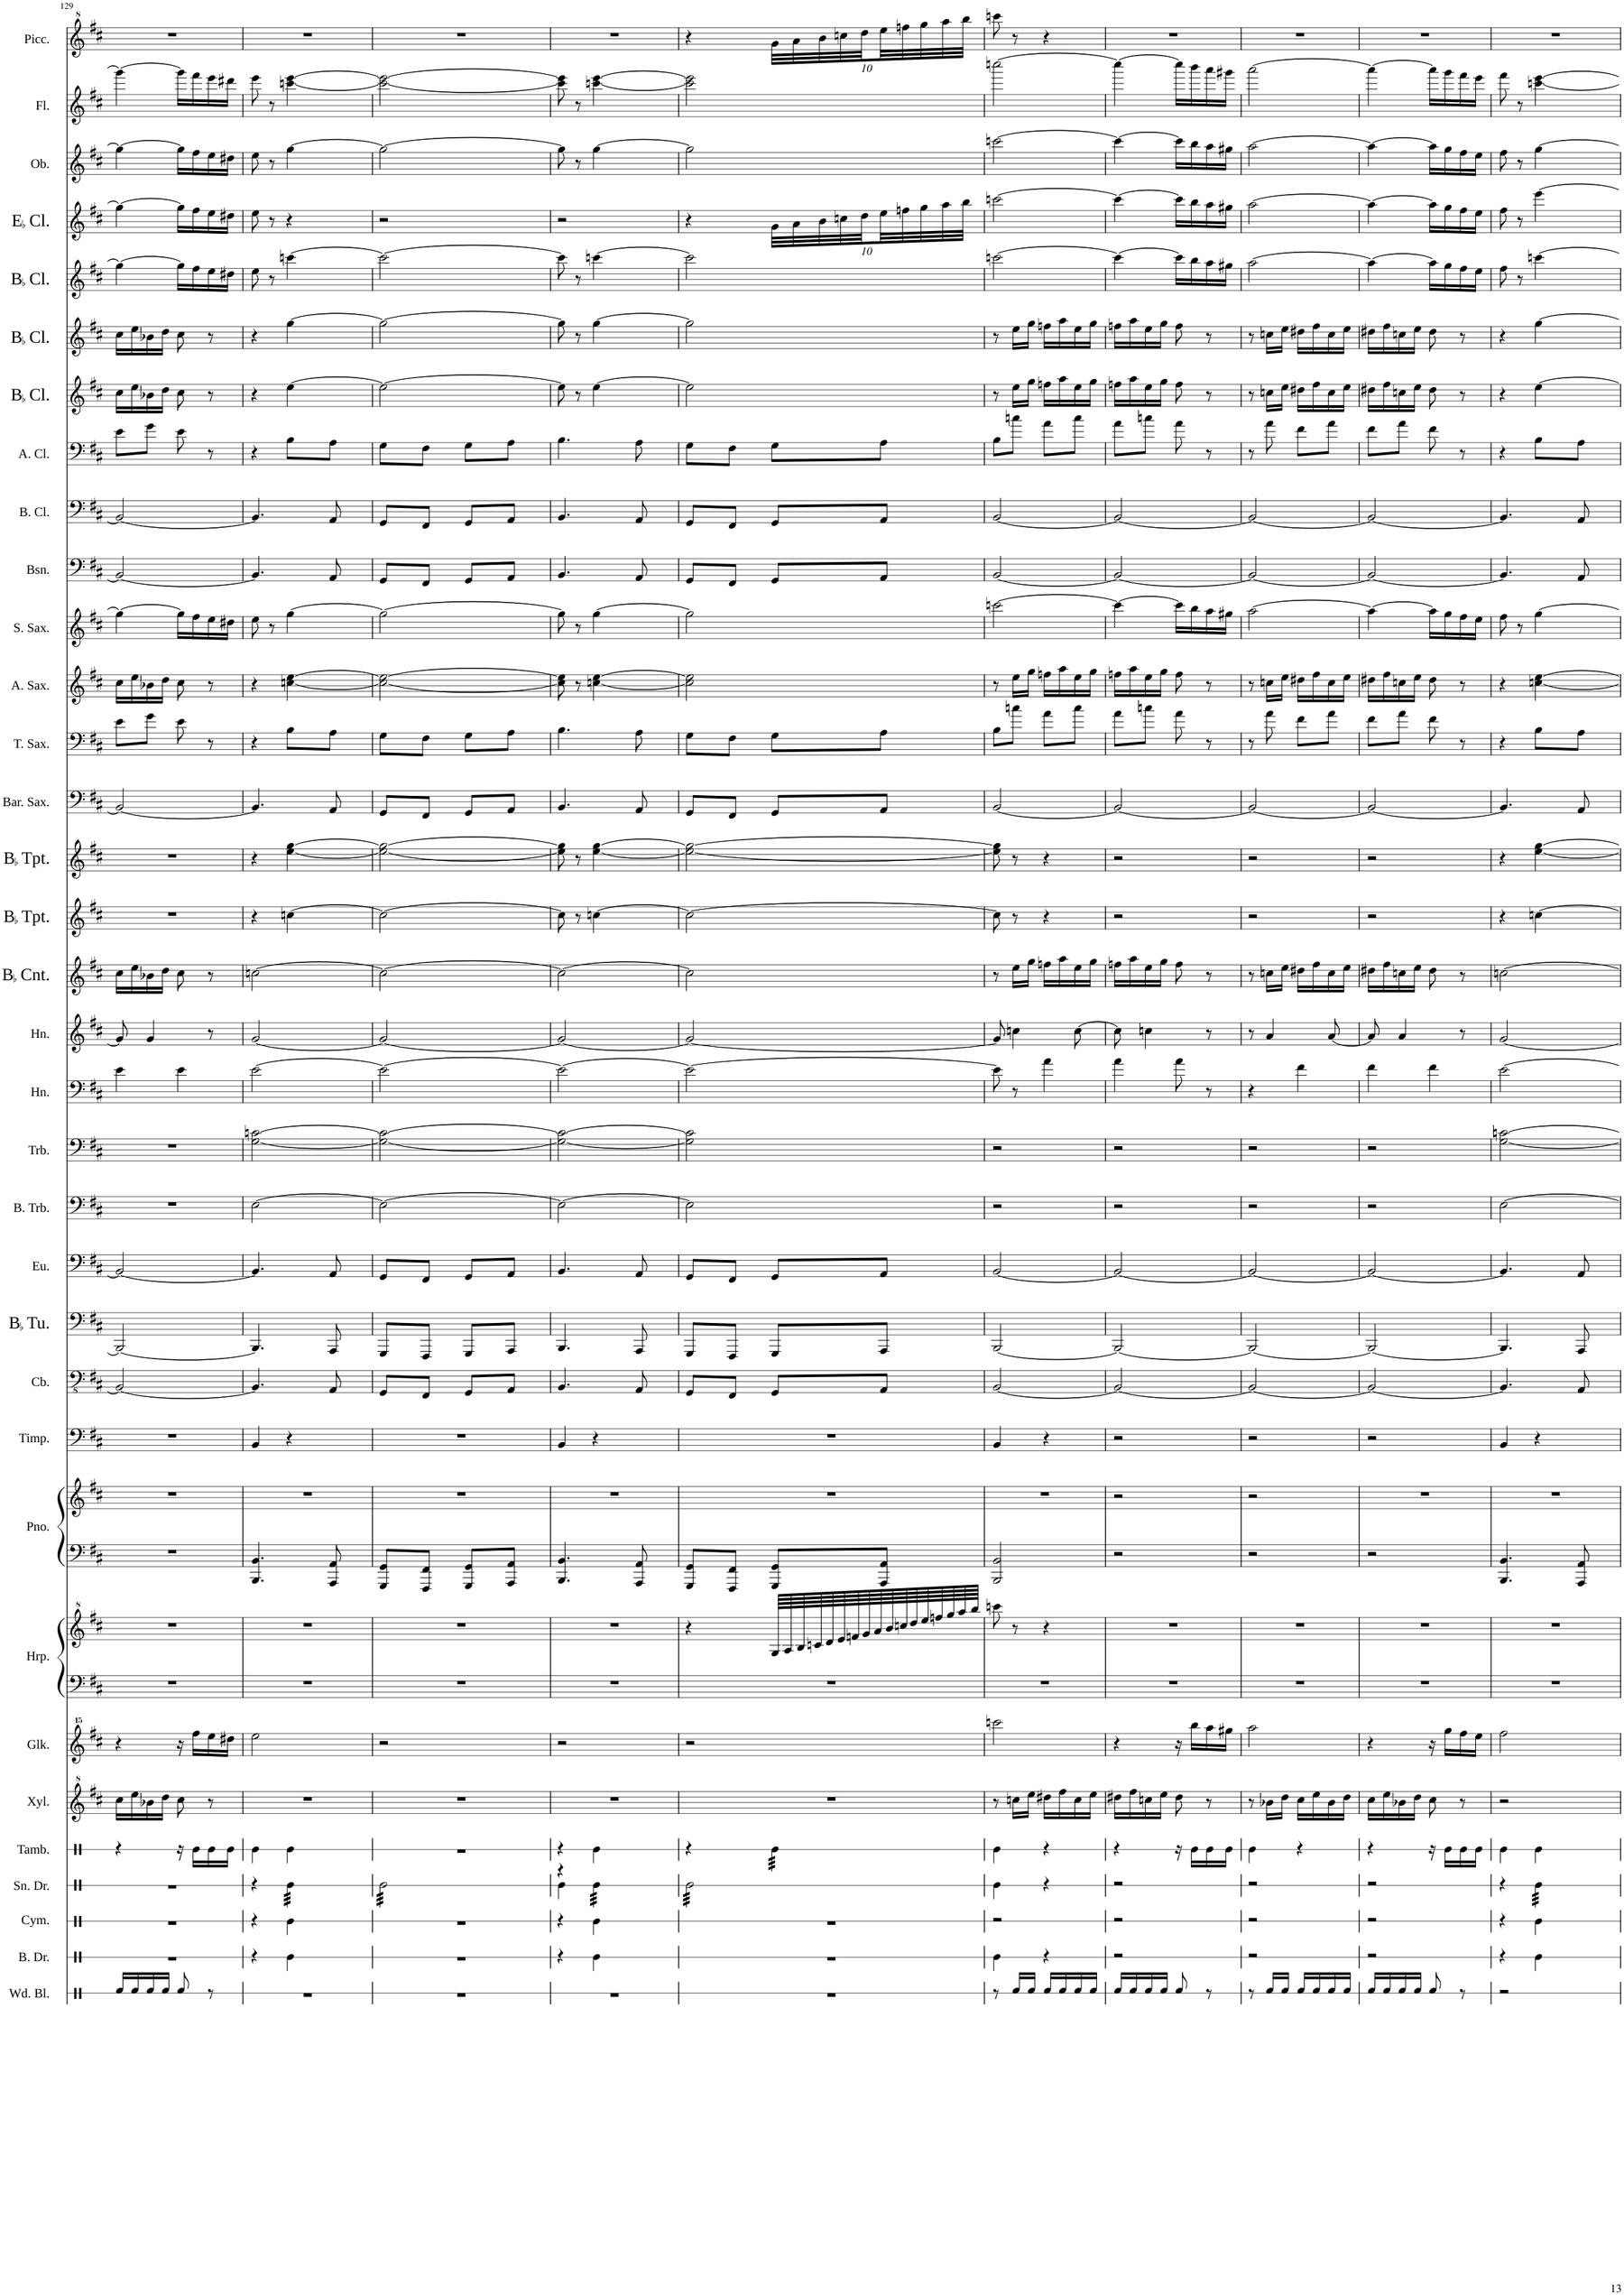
**kern	**kern	**kern	**kern	**kern	**kern	**kern	**kern	**kern	**kern	**kern	**kern	**kern	**kern	**kern	**kern	**kern	**kern	**kern	**kern	**kern	**kern	**kern	**kern	**kern	**kern	**kern	**kern	**kern	**kern	**kern	**kern	**kern	**kern	**kern	**kern
*part34	*part33	*part32	*part31	*part30	*part29	*part28	*part27	*part27	*part26	*part26	*part25	*part24	*part23	*part22	*part21	*part20	*part19	*part18	*part17	*part16	*part15	*part14	*part13	*part12	*part11	*part10	*part9	*part8	*part7	*part6	*part5	*part4	*part3	*part2	*part1
*staff36	*staff35	*staff34	*staff33	*staff32	*staff31	*staff30	*staff29	*staff28	*staff27	*staff26	*staff25	*staff24	*staff23	*staff22	*staff21	*staff20	*staff19	*staff18	*staff17	*staff16	*staff15	*staff14	*staff13	*staff12	*staff11	*staff10	*staff9	*staff8	*staff7	*staff6	*staff5	*staff4	*staff3	*staff2	*staff1
*I"Wood Blocks	*I"Bass Drum	*I"Cymbal	*I"Snare Drum	*I"Tambourine	*I"Xylophone	*I"Glockenspiel	*I"Harp	*	*I"Piano	*	*I"Timpani	*I"Double Bass	*I"BaccidentalFlat Tuba	*I"Euphonium	*I"Bass Trombone	*I"Trombone	*I"Horn	*I"Horn	*I"BaccidentalFlat Cornet	*I"BaccidentalFlat Trumpet	*I"BaccidentalFlat Trumpet	*I"Baritone Saxophone	*I"Tenor Saxophone	*I"Alto Saxophone	*I"Soprano Saxophone	*I"Bassoon	*I"Bass Clarinet	*I"Alto Clarinet	*I"BaccidentalFlat Clarinet	*I"BaccidentalFlat Clarinet	*I"BaccidentalFlat Clarinet	*I"EaccidentalFlat Clarinet	*I"Oboe	*I"Flute	*I"Piccolo
*I'Wd. Bl.	*I'B. Dr.	*I'Cym.	*I'Sn. Dr.	*I'Tamb.	*I'Xyl.	*I'Glk.	*I'Hrp.	*	*I'Pno.	*	*I'Timp.	*	*I'BaccidentalFlat Tu.	*I'Eu.	*I'B. Trb.	*I'Trb.	*I'Hn.	*I'Hn.	*I'BaccidentalFlat Cnt.	*I'BaccidentalFlat Tpt.	*I'BaccidentalFlat Tpt.	*I'Bar. Sax.	*I'T. Sax.	*I'A. Sax.	*I'S. Sax.	*I'Bsn.	*I'B. Cl.	*I'A. Cl.	*I'BaccidentalFlat Cl.	*I'BaccidentalFlat Cl.	*I'BaccidentalFlat Cl.	*I'EaccidentalFlat Cl.	*I'Ob.	*I'Fl.	*I'Picc.
!!LO:PB:g=z
*clefX	*clefX	*clefX	*clefX	*clefX	*clefG^2	*clefG^^2	*clefF4	*clefG^2	*clefF4	*clefG2	*clefF4	*clefFv4	*clefF4	*clefF4	*clefF4	*clefF4	*clefF4	*clefG2	*clefG2	*clefG2	*clefG2	*clefF4	*clefF4	*clefG2	*clefG2	*clefF4	*clefF4	*clefF4	*clefG2	*clefG2	*clefG2	*clefG2	*clefG2	*clefG2	*clefG^2
*	*	*	*	*	*	*	*	*	*	*	*	*Trd7c12	*	*	*	*	*Trd4c7	*Trd4c7	*Trd1c2	*Trd1c2	*Trd1c2	*	*Trd8c14	*Trd5c9	*Trd5c9	*	*Trd8c14	*Trd1c2	*Trd1c2	*Trd1c2	*Trd1c2	*Trd-2c-3	*	*	*Trd-7c-12
*k[]	*k[]	*k[]	*k[]	*k[]	*k[f#c#]	*k[f#c#]	*k[f#c#]	*k[f#c#]	*k[f#c#]	*k[f#c#]	*k[f#c#]	*k[f#c#]	*k[f#c#]	*k[f#c#]	*k[f#c#]	*k[f#c#]	*k[f#c#]	*k[f#c#]	*k[f#c#]	*k[f#c#]	*k[f#c#]	*k[f#c#]	*k[f#c#]	*k[f#c#]	*k[f#c#]	*k[f#c#]	*k[f#c#]	*k[f#c#]	*k[f#c#]	*k[f#c#]	*k[f#c#]	*k[f#c#]	*k[f#c#]	*k[f#c#]	*k[f#c#]
*M2/4	*M2/4	*M2/4	*M2/4	*M2/4	*M2/4	*M2/4	*M2/4	*M2/4	*M2/4	*M2/4	*M2/4	*M2/4	*M2/4	*M2/4	*M2/4	*M2/4	*M2/4	*M2/4	*M2/4	*M2/4	*M2/4	*M2/4	*M2/4	*M2/4	*M2/4	*M2/4	*M2/4	*M2/4	*M2/4	*M2/4	*M2/4	*M2/4	*M2/4	*M2/4	*M2/4
=129	=129	=129	=129	=129	=129	=129	=129	=129	=129	=129	=129	=129	=129	=129	=129	=129	=129	=129	=129	=129	=129	=129	=129	=129	=129	=129	=129	=129	=129	=129	=129	=129	=129	=129	=129
16Rf/LL	2r	2r	2r	4r	16ccc#\LL	4r	2r	2r	2r	2r	2r	2BBB/_	2BBB/_	2BB/_	2r	2r	4e\	8g/]	16cc#\LL	2r	2r	2BB/_	8e\L	16cc#\LL	4gg\_	2BB/_	2BB/_	8e\L	16cc#\LL	16cc#\LL	4gg\_	4gg\_	4gg\_	4ggg\_	2r
16Rf/	.	.	.	.	16eee\	.	.	.	.	.	.	.	.	.	.	.	.	.	16ee\	.	.	.	.	16ee\	.	.	.	.	16ee\	16ee\	.	.	.	.	.
16Rf/	.	.	.	.	16bb-X\	.	.	.	.	.	.	.	.	.	.	.	.	4g/	16b-X\	.	.	.	8g\J	16b-X\	.	.	.	8g\J	16b-X\	16b-X\	.	.	.	.	.
16Rf/JJ	.	.	.	.	16ddd\JJ	.	.	.	.	.	.	.	.	.	.	.	.	.	16dd\JJ	.	.	.	.	16dd\JJ	.	.	.	.	16dd\JJ	16dd\JJ	.	.	.	.	.
8Rf/	.	.	.	16r	8ccc#\	16r	.	.	.	.	.	.	.	.	.	.	4e\	.	8cc#\	.	.	.	8e\	8cc#\	16gg\LL]	.	.	8e\	8cc#\	8cc#\	16gg\LL]	16gg\LL]	16gg\LL]	16ggg\LL]	.
.	.	.	.	16Re\LL	.	16ffff#\LL	.	.	.	.	.	.	.	.	.	.	.	.	.	.	.	.	.	.	16ff#\	.	.	.	.	.	16ff#\	16ff#\	16ff#\	16fff#\	.
8r	.	.	.	16Re\	8r	16eeee\	.	.	.	.	.	.	.	.	.	.	.	8r	8r	.	.	.	8r	8r	16ee\	.	.	8r	8r	8r	16ee\	16ee\	16ee\	16eee\	.
.	.	.	.	16Re\JJ	.	16dddd#X\JJ	.	.	.	.	.	.	.	.	.	.	.	.	.	.	.	.	.	.	16dd#X\JJ	.	.	.	.	.	16dd#X\JJ	16dd#X\JJ	16dd#X\JJ	16ddd#X\JJ	.
=130	=130	=130	=130	=130	=130	=130	=130	=130	=130	=130	=130	=130	=130	=130	=130	=130	=130	=130	=130	=130	=130	=130	=130	=130	=130	=130	=130	=130	=130	=130	=130	=130	=130	=130	=130
*	*	*	*^	*	*	*	*	*	*	*	*	*	*	*	*	*	*	*	*	*	*	*	*	*	*	*	*	*	*	*	*	*	*	*	*
2r	4r	4r	4r	4ryy	4Re\	2r	2eeee\	2r	2r	4.BBB/ 4.BB/	2r	4BB/	4.BBB/]	4.BBB/]	4.BB/]	[2E\	[2G\ [2cn\	[2e\	[2g/	[2ccn\	4r	4r	4.BB/]	4r	4r	8ee\	4.BB/]	4.BB/]	4r	4r	4r	8ee\	8ee\	8ee\	8eee\	2r
.	.	.	.	.	.	.	.	.	.	.	.	.	.	.	.	.	.	.	.	.	.	.	.	.	.	8r	.	.	.	.	.	8r	8r	8r	8r	.
*	*	*	*	*Xbrackettup	*	*	*	*	*	*	*	*	*	*	*	*	*	*	*	*	*	*	*	*	*	*	*	*	*	*	*	*	*	*	*	*
*	*	*	*tremolo	*	*	*	*	*	*	*	*	*	*	*	*	*	*	*	*	*	*	*	*	*	*	*	*	*	*	*	*	*	*	*	*	*
.	4Re\	4Re\	32Re\LLL	24ReLL	4Re\	.	.	.	.	.	.	4r	.	.	.	.	.	.	.	.	[4ccn\	[4ee\ [4gg\	.	8B\L	[4ccn\ [4ee\	[4gg\	.	.	8B\L	[4ee\	[4gg\	[4cccn\	4r	[4gg\	[4cccn\ [4eee\	.
.	.	.	32Re\	.	.	.	.	.	.	.	.	.	.	.	.	.	.	.	.	.	.	.	.	.	.	.	.	.	.	.	.	.	.	.	.	.
.	.	.	.	24Re	.	.	.	.	.	.	.	.	.	.	.	.	.	.	.	.	.	.	.	.	.	.	.	.	.	.	.	.	.	.	.	.
.	.	.	32Re\	.	.	.	.	.	.	.	.	.	.	.	.	.	.	.	.	.	.	.	.	.	.	.	.	.	.	.	.	.	.	.	.	.
.	.	.	.	24Re	.	.	.	.	.	.	.	.	.	.	.	.	.	.	.	.	.	.	.	.	.	.	.	.	.	.	.	.	.	.	.	.
.	.	.	32Re\	.	.	.	.	.	.	.	.	.	.	.	.	.	.	.	.	.	.	.	.	.	.	.	.	.	.	.	.	.	.	.	.	.
.	.	.	32Re\	24Re	.	.	.	.	.	8AAA/ 8AA/	.	.	8AAA/	8AAA/	8AA/	.	.	.	.	.	.	.	8AA/	8A\J	.	.	8AA/	8AA/	8A\J	.	.	.	.	.	.	.
.	.	.	32Re\	.	.	.	.	.	.	.	.	.	.	.	.	.	.	.	.	.	.	.	.	.	.	.	.	.	.	.	.	.	.	.	.	.
.	.	.	.	24Re	.	.	.	.	.	.	.	.	.	.	.	.	.	.	.	.	.	.	.	.	.	.	.	.	.	.	.	.	.	.	.	.
.	.	.	32Re\	.	.	.	.	.	.	.	.	.	.	.	.	.	.	.	.	.	.	.	.	.	.	.	.	.	.	.	.	.	.	.	.	.
.	.	.	.	24ReJJ	.	.	.	.	.	.	.	.	.	.	.	.	.	.	.	.	.	.	.	.	.	.	.	.	.	.	.	.	.	.	.	.
.	.	.	32Re\JJJ	.	.	.	.	.	.	.	.	.	.	.	.	.	.	.	.	.	.	.	.	.	.	.	.	.	.	.	.	.	.	.	.	.
=131	=131	=131	=131	=131	=131	=131	=131	=131	=131	=131	=131	=131	=131	=131	=131	=131	=131	=131	=131	=131	=131	=131	=131	=131	=131	=131	=131	=131	=131	=131	=131	=131	=131	=131	=131	=131
2r	2r	2r	32Re\LLL	24ReLL	2r	2r	2r	2r	2r	8GGG/ 8GG/L	2r	2r	8GGG/L	8GGG/L	8GG/L	2E\_	2G\_ 2c\_	2e\_	2g/_	2cc\_	2cc\_	2ee\_ 2gg\_	8GG/L	8G\L	2cc\_ 2ee\_	2gg\_	8GG/L	8GG/L	8G\L	2ee\_	2gg\_	2ccc\_	2r	2gg\_	2ccc\_ 2eee\_	2r
.	.	.	32Re\	.	.	.	.	.	.	.	.	.	.	.	.	.	.	.	.	.	.	.	.	.	.	.	.	.	.	.	.	.	.	.	.	.
.	.	.	.	24Re	.	.	.	.	.	.	.	.	.	.	.	.	.	.	.	.	.	.	.	.	.	.	.	.	.	.	.	.	.	.	.	.
.	.	.	32Re\	.	.	.	.	.	.	.	.	.	.	.	.	.	.	.	.	.	.	.	.	.	.	.	.	.	.	.	.	.	.	.	.	.
.	.	.	.	24Re	.	.	.	.	.	.	.	.	.	.	.	.	.	.	.	.	.	.	.	.	.	.	.	.	.	.	.	.	.	.	.	.
.	.	.	32Re\	.	.	.	.	.	.	.	.	.	.	.	.	.	.	.	.	.	.	.	.	.	.	.	.	.	.	.	.	.	.	.	.	.
.	.	.	32Re\	24Re	.	.	.	.	.	8FFF#/ 8FF#/J	.	.	8FFF#/J	8FFF#/J	8FF#/J	.	.	.	.	.	.	.	8FF#/J	8F#\J	.	.	8FF#/J	8FF#/J	8F#\J	.	.	.	.	.	.	.
.	.	.	32Re\	.	.	.	.	.	.	.	.	.	.	.	.	.	.	.	.	.	.	.	.	.	.	.	.	.	.	.	.	.	.	.	.	.
.	.	.	.	24Re	.	.	.	.	.	.	.	.	.	.	.	.	.	.	.	.	.	.	.	.	.	.	.	.	.	.	.	.	.	.	.	.
.	.	.	32Re\	.	.	.	.	.	.	.	.	.	.	.	.	.	.	.	.	.	.	.	.	.	.	.	.	.	.	.	.	.	.	.	.	.
.	.	.	.	24ReJJ	.	.	.	.	.	.	.	.	.	.	.	.	.	.	.	.	.	.	.	.	.	.	.	.	.	.	.	.	.	.	.	.
.	.	.	32Re\	.	.	.	.	.	.	.	.	.	.	.	.	.	.	.	.	.	.	.	.	.	.	.	.	.	.	.	.	.	.	.	.	.
.	.	.	32Re\	24ReLL	.	.	.	.	.	8GGG/ 8GG/L	.	.	8GGG/L	8GGG/L	8GG/L	.	.	.	.	.	.	.	8GG/L	8G\L	.	.	8GG/L	8GG/L	8G\L	.	.	.	.	.	.	.
.	.	.	32Re\	.	.	.	.	.	.	.	.	.	.	.	.	.	.	.	.	.	.	.	.	.	.	.	.	.	.	.	.	.	.	.	.	.
.	.	.	.	24Re	.	.	.	.	.	.	.	.	.	.	.	.	.	.	.	.	.	.	.	.	.	.	.	.	.	.	.	.	.	.	.	.
.	.	.	32Re\	.	.	.	.	.	.	.	.	.	.	.	.	.	.	.	.	.	.	.	.	.	.	.	.	.	.	.	.	.	.	.	.	.
.	.	.	.	24Re	.	.	.	.	.	.	.	.	.	.	.	.	.	.	.	.	.	.	.	.	.	.	.	.	.	.	.	.	.	.	.	.
.	.	.	32Re\	.	.	.	.	.	.	.	.	.	.	.	.	.	.	.	.	.	.	.	.	.	.	.	.	.	.	.	.	.	.	.	.	.
.	.	.	32Re\	24Re	.	.	.	.	.	8AAA/ 8AA/J	.	.	8AAA/J	8AAA/J	8AA/J	.	.	.	.	.	.	.	8AA/J	8A\J	.	.	8AA/J	8AA/J	8A\J	.	.	.	.	.	.	.
.	.	.	32Re\	.	.	.	.	.	.	.	.	.	.	.	.	.	.	.	.	.	.	.	.	.	.	.	.	.	.	.	.	.	.	.	.	.
.	.	.	.	24Re	.	.	.	.	.	.	.	.	.	.	.	.	.	.	.	.	.	.	.	.	.	.	.	.	.	.	.	.	.	.	.	.
.	.	.	32Re\	.	.	.	.	.	.	.	.	.	.	.	.	.	.	.	.	.	.	.	.	.	.	.	.	.	.	.	.	.	.	.	.	.
.	.	.	.	24ReJJ	.	.	.	.	.	.	.	.	.	.	.	.	.	.	.	.	.	.	.	.	.	.	.	.	.	.	.	.	.	.	.	.
.	.	.	32Re\JJJ	.	.	.	.	.	.	.	.	.	.	.	.	.	.	.	.	.	.	.	.	.	.	.	.	.	.	.	.	.	.	.	.	.
*	*	*	*Xtremolo	*	*	*	*	*	*	*	*	*	*	*	*	*	*	*	*	*	*	*	*	*	*	*	*	*	*	*	*	*	*	*	*	*
=132	=132	=132	=132	=132	=132	=132	=132	=132	=132	=132	=132	=132	=132	=132	=132	=132	=132	=132	=132	=132	=132	=132	=132	=132	=132	=132	=132	=132	=132	=132	=132	=132	=132	=132	=132	=132
2r	4r	4r	4r	4Re\	4r	2r	2r	2r	2r	4.BBB/ 4.BB/	2r	4BB/	4.BBB/	4.BBB/	4.BB/	2E\_	2G\_ 2c\_	2e\_	2g/_	2cc\_	8cc\]	8ee\] 8gg\]	4.BB/	4.B\	8cc\] 8ee\]	8gg\]	4.BB/	4.BB/	4.B\	8ee\]	8gg\]	8ccc\]	2r	8gg\]	8ccc\] 8eee\]	2r
.	.	.	.	.	.	.	.	.	.	.	.	.	.	.	.	.	.	.	.	.	8r	8r	.	.	8r	8r	.	.	.	8r	8r	8r	.	8r	8r	.
*	*	*	*tremolo	*	*	*	*	*	*	*	*	*	*	*	*	*	*	*	*	*	*	*	*	*	*	*	*	*	*	*	*	*	*	*	*	*
.	4Re\	4Re\	32Re\LLL	24ReLL	4Re\	.	.	.	.	.	.	4r	.	.	.	.	.	.	.	.	[4ccn\	[4ee\ [4gg\	.	.	[4ccn\ [4ee\	[4gg\	.	.	.	[4ee\	[4gg\	[4cccn\	.	[4gg\	[4cccn\ [4eee\	.
.	.	.	32Re\	.	.	.	.	.	.	.	.	.	.	.	.	.	.	.	.	.	.	.	.	.	.	.	.	.	.	.	.	.	.	.	.	.
.	.	.	.	24Re	.	.	.	.	.	.	.	.	.	.	.	.	.	.	.	.	.	.	.	.	.	.	.	.	.	.	.	.	.	.	.	.
.	.	.	32Re\	.	.	.	.	.	.	.	.	.	.	.	.	.	.	.	.	.	.	.	.	.	.	.	.	.	.	.	.	.	.	.	.	.
.	.	.	.	24Re	.	.	.	.	.	.	.	.	.	.	.	.	.	.	.	.	.	.	.	.	.	.	.	.	.	.	.	.	.	.	.	.
.	.	.	32Re\	.	.	.	.	.	.	.	.	.	.	.	.	.	.	.	.	.	.	.	.	.	.	.	.	.	.	.	.	.	.	.	.	.
.	.	.	32Re\	24Re	.	.	.	.	.	8AAA/ 8AA/	.	.	8AAA/	8AAA/	8AA/	.	.	.	.	.	.	.	8AA/	8A\	.	.	8AA/	8AA/	8A\	.	.	.	.	.	.	.
.	.	.	32Re\	.	.	.	.	.	.	.	.	.	.	.	.	.	.	.	.	.	.	.	.	.	.	.	.	.	.	.	.	.	.	.	.	.
.	.	.	.	24Re	.	.	.	.	.	.	.	.	.	.	.	.	.	.	.	.	.	.	.	.	.	.	.	.	.	.	.	.	.	.	.	.
.	.	.	32Re\	.	.	.	.	.	.	.	.	.	.	.	.	.	.	.	.	.	.	.	.	.	.	.	.	.	.	.	.	.	.	.	.	.
.	.	.	.	24ReJJ	.	.	.	.	.	.	.	.	.	.	.	.	.	.	.	.	.	.	.	.	.	.	.	.	.	.	.	.	.	.	.	.
.	.	.	32Re\JJJ	.	.	.	.	.	.	.	.	.	.	.	.	.	.	.	.	.	.	.	.	.	.	.	.	.	.	.	.	.	.	.	.	.
=133	=133	=133	=133	=133	=133	=133	=133	=133	=133	=133	=133	=133	=133	=133	=133	=133	=133	=133	=133	=133	=133	=133	=133	=133	=133	=133	=133	=133	=133	=133	=133	=133	=133	=133	=133	=133
*	*	*	*	*	*^	*	*	*	*	*	*	*	*	*	*	*	*	*	*	*	*	*	*	*	*	*	*	*	*	*	*	*	*	*	*	*
2r	2r	2r	32Re\LLL	24ReLL	4r	4ryy	2r	2r	2r	4r	8GGG/ 8GG/L	2r	2r	8GGG/L	8GGG/L	8GG/L	2E\]	2G\] 2c\]	2e\_	2g/_	2cc\]	2cc\_	2ee\_ 2gg\_	8GG/L	8G\L	2cc\] 2ee\]	2gg\]	8GG/L	8GG/L	8G\L	2ee\]	2gg\]	2ccc\]	4r	2gg\]	2ccc\] 2eee\]	4r
.	.	.	32Re\	.	.	.	.	.	.	.	.	.	.	.	.	.	.	.	.	.	.	.	.	.	.	.	.	.	.	.	.	.	.	.	.	.	.
.	.	.	.	24Re	.	.	.	.	.	.	.	.	.	.	.	.	.	.	.	.	.	.	.	.	.	.	.	.	.	.	.	.	.	.	.	.	.
.	.	.	32Re\	.	.	.	.	.	.	.	.	.	.	.	.	.	.	.	.	.	.	.	.	.	.	.	.	.	.	.	.	.	.	.	.	.	.
.	.	.	.	24Re	.	.	.	.	.	.	.	.	.	.	.	.	.	.	.	.	.	.	.	.	.	.	.	.	.	.	.	.	.	.	.	.	.
.	.	.	32Re\	.	.	.	.	.	.	.	.	.	.	.	.	.	.	.	.	.	.	.	.	.	.	.	.	.	.	.	.	.	.	.	.	.	.
.	.	.	32Re\	24Re	.	.	.	.	.	.	8FFF#/ 8FF#/J	.	.	8FFF#/J	8FFF#/J	8FF#/J	.	.	.	.	.	.	.	8FF#/J	8F#\J	.	.	8FF#/J	8FF#/J	8F#\J	.	.	.	.	.	.	.
.	.	.	32Re\	.	.	.	.	.	.	.	.	.	.	.	.	.	.	.	.	.	.	.	.	.	.	.	.	.	.	.	.	.	.	.	.	.	.
.	.	.	.	24Re	.	.	.	.	.	.	.	.	.	.	.	.	.	.	.	.	.	.	.	.	.	.	.	.	.	.	.	.	.	.	.	.	.
.	.	.	32Re\	.	.	.	.	.	.	.	.	.	.	.	.	.	.	.	.	.	.	.	.	.	.	.	.	.	.	.	.	.	.	.	.	.	.
.	.	.	.	24ReJJ	.	.	.	.	.	.	.	.	.	.	.	.	.	.	.	.	.	.	.	.	.	.	.	.	.	.	.	.	.	.	.	.	.
.	.	.	32Re\	.	.	.	.	.	.	.	.	.	.	.	.	.	.	.	.	.	.	.	.	.	.	.	.	.	.	.	.	.	.	.	.	.	.
*	*	*	*	*	*	*	*	*	*	*Xtuplet	*	*	*	*	*	*	*	*	*	*	*	*	*	*	*	*	*	*	*	*	*	*	*	*Xbrackettup	*	*	*Xbrackettup
*	*	*	*	*	*tremolo	*	*	*	*	*	*	*	*	*	*	*	*	*	*	*	*	*	*	*	*	*	*	*	*	*	*	*	*	*	*	*	*
.	.	.	32Re\	24ReLL	32Re\LLL	32ReLLL	.	.	.	68g/LLLL	8GGG/ 8GG/L	.	.	8GGG/L	8GGG/L	8GG/L	.	.	.	.	.	.	.	8GG/L	8G\L	.	.	8GG/L	8GG/L	8G\L	.	.	.	40g\LLL	.	.	40gg\LLL
.	.	.	.	.	.	.	.	.	.	68a/	.	.	.	.	.	.	.	.	.	.	.	.	.	.	.	.	.	.	.	.	.	.	.	.	.	.	.
.	.	.	.	.	.	.	.	.	.	.	.	.	.	.	.	.	.	.	.	.	.	.	.	.	.	.	.	.	.	.	.	.	.	40a\	.	.	40aa\
.	.	.	.	.	.	.	.	.	.	68b/	.	.	.	.	.	.	.	.	.	.	.	.	.	.	.	.	.	.	.	.	.	.	.	.	.	.	.
.	.	.	32Re\	.	32Re\	32Re	.	.	.	.	.	.	.	.	.	.	.	.	.	.	.	.	.	.	.	.	.	.	.	.	.	.	.	.	.	.	.
.	.	.	.	24Re	.	.	.	.	.	.	.	.	.	.	.	.	.	.	.	.	.	.	.	.	.	.	.	.	.	.	.	.	.	.	.	.	.
.	.	.	.	.	.	.	.	.	.	68ccn/	.	.	.	.	.	.	.	.	.	.	.	.	.	.	.	.	.	.	.	.	.	.	.	.	.	.	.
.	.	.	.	.	.	.	.	.	.	.	.	.	.	.	.	.	.	.	.	.	.	.	.	.	.	.	.	.	.	.	.	.	.	40b\	.	.	40bb\
.	.	.	.	.	.	.	.	.	.	68dd/	.	.	.	.	.	.	.	.	.	.	.	.	.	.	.	.	.	.	.	.	.	.	.	.	.	.	.
.	.	.	32Re\	.	32Re\	32Re	.	.	.	.	.	.	.	.	.	.	.	.	.	.	.	.	.	.	.	.	.	.	.	.	.	.	.	.	.	.	.
.	.	.	.	.	.	.	.	.	.	68ee/	.	.	.	.	.	.	.	.	.	.	.	.	.	.	.	.	.	.	.	.	.	.	.	.	.	.	.
.	.	.	.	.	.	.	.	.	.	.	.	.	.	.	.	.	.	.	.	.	.	.	.	.	.	.	.	.	.	.	.	.	.	40ccn\	.	.	40cccn\
.	.	.	.	24Re	.	.	.	.	.	.	.	.	.	.	.	.	.	.	.	.	.	.	.	.	.	.	.	.	.	.	.	.	.	.	.	.	.
.	.	.	.	.	.	.	.	.	.	68ffn/	.	.	.	.	.	.	.	.	.	.	.	.	.	.	.	.	.	.	.	.	.	.	.	.	.	.	.
.	.	.	32Re\	.	32Re\	32Re	.	.	.	.	.	.	.	.	.	.	.	.	.	.	.	.	.	.	.	.	.	.	.	.	.	.	.	.	.	.	.
.	.	.	.	.	.	.	.	.	.	.	.	.	.	.	.	.	.	.	.	.	.	.	.	.	.	.	.	.	.	.	.	.	.	40dd\	.	.	40ddd\
.	.	.	.	.	.	.	.	.	.	68gg/	.	.	.	.	.	.	.	.	.	.	.	.	.	.	.	.	.	.	.	.	.	.	.	.	.	.	.
.	.	.	.	.	.	.	.	.	.	68aa/	.	.	.	.	.	.	.	.	.	.	.	.	.	.	.	.	.	.	.	.	.	.	.	.	.	.	.
.	.	.	32Re\	24Re	32Re\	32Re	.	.	.	.	8AAA/ 8AA/J	.	.	8AAA/J	8AAA/J	8AA/J	.	.	.	.	.	.	.	8AA/J	8A\J	.	.	8AA/J	8AA/J	8A\J	.	.	.	40ee\	.	.	40eee\
.	.	.	.	.	.	.	.	.	.	68bb/	.	.	.	.	.	.	.	.	.	.	.	.	.	.	.	.	.	.	.	.	.	.	.	.	.	.	.
.	.	.	.	.	.	.	.	.	.	68cccn/	.	.	.	.	.	.	.	.	.	.	.	.	.	.	.	.	.	.	.	.	.	.	.	.	.	.	.
.	.	.	.	.	.	.	.	.	.	.	.	.	.	.	.	.	.	.	.	.	.	.	.	.	.	.	.	.	.	.	.	.	.	40ffn\	.	.	40fffn\
.	.	.	32Re\	.	32Re\	32Re	.	.	.	.	.	.	.	.	.	.	.	.	.	.	.	.	.	.	.	.	.	.	.	.	.	.	.	.	.	.	.
.	.	.	.	.	.	.	.	.	.	68ddd/	.	.	.	.	.	.	.	.	.	.	.	.	.	.	.	.	.	.	.	.	.	.	.	.	.	.	.
.	.	.	.	24Re	.	.	.	.	.	.	.	.	.	.	.	.	.	.	.	.	.	.	.	.	.	.	.	.	.	.	.	.	.	.	.	.	.
.	.	.	.	.	.	.	.	.	.	.	.	.	.	.	.	.	.	.	.	.	.	.	.	.	.	.	.	.	.	.	.	.	.	40gg\	.	.	40ggg\
.	.	.	.	.	.	.	.	.	.	68eee/	.	.	.	.	.	.	.	.	.	.	.	.	.	.	.	.	.	.	.	.	.	.	.	.	.	.	.
.	.	.	32Re\	.	32Re\	32Re	.	.	.	.	.	.	.	.	.	.	.	.	.	.	.	.	.	.	.	.	.	.	.	.	.	.	.	.	.	.	.
.	.	.	.	.	.	.	.	.	.	68fffn/	.	.	.	.	.	.	.	.	.	.	.	.	.	.	.	.	.	.	.	.	.	.	.	.	.	.	.
.	.	.	.	.	.	.	.	.	.	.	.	.	.	.	.	.	.	.	.	.	.	.	.	.	.	.	.	.	.	.	.	.	.	40aa\	.	.	40aaa\
.	.	.	.	.	.	.	.	.	.	68ggg/	.	.	.	.	.	.	.	.	.	.	.	.	.	.	.	.	.	.	.	.	.	.	.	.	.	.	.
.	.	.	.	24ReJJ	.	.	.	.	.	.	.	.	.	.	.	.	.	.	.	.	.	.	.	.	.	.	.	.	.	.	.	.	.	.	.	.	.
.	.	.	32Re\JJJ	.	32Re\JJJ	32ReJJJ	.	.	.	.	.	.	.	.	.	.	.	.	.	.	.	.	.	.	.	.	.	.	.	.	.	.	.	.	.	.	.
*	*	*	*	*	*Xtremolo	*	*	*	*	*	*	*	*	*	*	*	*	*	*	*	*	*	*	*	*	*	*	*	*	*	*	*	*	*	*	*	*
*	*	*	*Xtremolo	*	*	*	*	*	*	*	*	*	*	*	*	*	*	*	*	*	*	*	*	*	*	*	*	*	*	*	*	*	*	*	*	*	*
.	.	.	.	.	.	.	.	.	.	68aaa/	.	.	.	.	.	.	.	.	.	.	.	.	.	.	.	.	.	.	.	.	.	.	.	.	.	.	.
.	.	.	.	.	.	.	.	.	.	.	.	.	.	.	.	.	.	.	.	.	.	.	.	.	.	.	.	.	.	.	.	.	.	40bb\JJJ	.	.	40bbb\JJJ
.	.	.	.	.	.	.	.	.	.	68bbb/JJJJ	.	.	.	.	.	.	.	.	.	.	.	.	.	.	.	.	.	.	.	.	.	.	.	.	.	.	.
*	*	*	*v	*v	*	*	*	*	*	*	*	*	*	*	*	*	*	*	*	*	*	*	*	*	*	*	*	*	*	*	*	*	*	*	*	*	*
*	*	*	*	*v	*v	*	*	*	*	*	*	*	*	*	*	*	*	*	*	*	*	*	*	*	*	*	*	*	*	*	*	*	*	*	*	*
=134	=134	=134	=134	=134	=134	=134	=134	=134	=134	=134	=134	=134	=134	=134	=134	=134	=134	=134	=134	=134	=134	=134	=134	=134	=134	=134	=134	=134	=134	=134	=134	=134	=134	=134	=134
8r	4Re\	2r	4Re\	4Re\	8r	2cccccn\	2r	8ccccn\	2BBB/ 2BB/	2r	4BB/	[2BBB/	[2BBB/	[2BB/	2r	2r	8e\]	8g/]	8r	8cc\]	8ee\] 8gg\]	[2BB/	8B\L	8r	[2cccn\	[2BB/	[2BB/	8B\L	8r	8r	[2cccn\	[2cccn\	[2cccn\	[2ccccn\	8ccccn\
16Rf/LL	.	.	.	.	16cccn\LL	.	.	8r	.	.	.	.	.	.	.	.	8r	4ccn\	16ee\LL	8r	8r	.	8ccn\J	16ee\LL	.	.	.	8ccn\J	16ee\LL	16ee\LL	.	.	.	.	8r
16Rf/JJ	.	.	.	.	16eee\JJ	.	.	.	.	.	.	.	.	.	.	.	.	.	16gg\JJ	.	.	.	.	16gg\JJ	.	.	.	.	16gg\JJ	16gg\JJ	.	.	.	.	.
16Rf/LL	4r	.	4r	4r	16ddd#X\LL	.	.	4r	.	.	4r	.	.	.	.	.	4a\	.	16ffn\LL	4r	4r	.	8a\L	16ffn\LL	.	.	.	8a\L	16ffn\LL	16ffn\LL	.	.	.	.	4r
16Rf/	.	.	.	.	16fff#\	.	.	.	.	.	.	.	.	.	.	.	.	.	16aa\	.	.	.	.	16aa\	.	.	.	.	16aa\	16aa\	.	.	.	.	.
16Rf/	.	.	.	.	16ccc\	.	.	.	.	.	.	.	.	.	.	.	.	[8cc\	16ee\	.	.	.	8cc\J	16ee\	.	.	.	8cc\J	16ee\	16ee\	.	.	.	.	.
16Rf/JJ	.	.	.	.	16eee\JJ	.	.	.	.	.	.	.	.	.	.	.	.	.	16gg\JJ	.	.	.	.	16gg\JJ	.	.	.	.	16gg\JJ	16gg\JJ	.	.	.	.	.
=135	=135	=135	=135	=135	=135	=135	=135	=135	=135	=135	=135	=135	=135	=135	=135	=135	=135	=135	=135	=135	=135	=135	=135	=135	=135	=135	=135	=135	=135	=135	=135	=135	=135	=135	=135
16Rf/LL	2r	2r	2r	4r	16ddd#X\LL	4r	2r	2r	2r	2r	2r	2BBB/_	2BBB/_	2BB/_	2r	2r	4a\	8cc\]	16ffn\LL	2r	2r	2BB/_	8a\L	16ffn\LL	4ccc\_	2BB/_	2BB/_	8a\L	16ffn\LL	16ffn\LL	4ccc\_	4ccc\_	4ccc\_	4cccc\_	2r
16Rf/	.	.	.	.	16fff#\	.	.	.	.	.	.	.	.	.	.	.	.	.	16aa\	.	.	.	.	16aa\	.	.	.	.	16aa\	16aa\	.	.	.	.	.
16Rf/	.	.	.	.	16cccn\	.	.	.	.	.	.	.	.	.	.	.	.	4ccn\	16ee\	.	.	.	8ccn\J	16ee\	.	.	.	8ccn\J	16ee\	16ee\	.	.	.	.	.
16Rf/JJ	.	.	.	.	16eee\JJ	.	.	.	.	.	.	.	.	.	.	.	.	.	16gg\JJ	.	.	.	.	16gg\JJ	.	.	.	.	16gg\JJ	16gg\JJ	.	.	.	.	.
8Rf/	.	.	.	16r	8ddd#\	16r	.	.	.	.	.	.	.	.	.	.	8a\	.	8ff\	.	.	.	8a\	8ff\	16ccc\LL]	.	.	8a\	8ff\	8ff\	16ccc\LL]	16ccc\LL]	16ccc\LL]	16cccc\LL]	.
.	.	.	.	16Re\LL	.	16bbbb\LL	.	.	.	.	.	.	.	.	.	.	.	.	.	.	.	.	.	.	16bb\	.	.	.	.	.	16bb\	16bb\	16bb\	16bbb\	.
8r	.	.	.	16Re\	8r	16aaaa\	.	.	.	.	.	.	.	.	.	.	8r	8r	8r	.	.	.	8r	8r	16aa\	.	.	8r	8r	8r	16aa\	16aa\	16aa\	16aaa\	.
.	.	.	.	16Re\JJ	.	16gggg#X\JJ	.	.	.	.	.	.	.	.	.	.	.	.	.	.	.	.	.	.	16gg#X\JJ	.	.	.	.	.	16gg#X\JJ	16gg#X\JJ	16gg#X\JJ	16ggg#X\JJ	.
=136	=136	=136	=136	=136	=136	=136	=136	=136	=136	=136	=136	=136	=136	=136	=136	=136	=136	=136	=136	=136	=136	=136	=136	=136	=136	=136	=136	=136	=136	=136	=136	=136	=136	=136	=136
8r	2r	2r	2r	4Re\	8r	2aaaa\	2r	2r	2r	2r	2r	2BBB/_	2BBB/_	2BB/_	2r	2r	4r	8r	8r	2r	2r	2BB/_	8r	8r	[2aa\	2BB/_	2BB/_	8r	8r	8r	[2aa\	[2aa\	[2aa\	[2aaa\	2r
16Rf/LL	.	.	.	.	16bb-X\LL	.	.	.	.	.	.	.	.	.	.	.	.	4a/	16ccn\LL	.	.	.	8a\	16ccn\LL	.	.	.	8a\	16ccn\LL	16ccn\LL	.	.	.	.	.
16Rf/JJ	.	.	.	.	16ddd\JJ	.	.	.	.	.	.	.	.	.	.	.	.	.	16ee\JJ	.	.	.	.	16ee\JJ	.	.	.	.	16ee\JJ	16ee\JJ	.	.	.	.	.
16Rf/LL	.	.	.	4r	16ccc#\LL	.	.	.	.	.	.	.	.	.	.	.	4f#\	.	16dd#X\LL	.	.	.	8f#\L	16dd#X\LL	.	.	.	8f#\L	16dd#X\LL	16dd#X\LL	.	.	.	.	.
16Rf/	.	.	.	.	16eee\	.	.	.	.	.	.	.	.	.	.	.	.	.	16ff#\	.	.	.	.	16ff#\	.	.	.	.	16ff#\	16ff#\	.	.	.	.	.
16Rf/	.	.	.	.	16bb-\	.	.	.	.	.	.	.	.	.	.	.	.	[8a/	16cc\	.	.	.	8a\J	16cc\	.	.	.	8a\J	16cc\	16cc\	.	.	.	.	.
16Rf/JJ	.	.	.	.	16ddd\JJ	.	.	.	.	.	.	.	.	.	.	.	.	.	16ee\JJ	.	.	.	.	16ee\JJ	.	.	.	.	16ee\JJ	16ee\JJ	.	.	.	.	.
=137	=137	=137	=137	=137	=137	=137	=137	=137	=137	=137	=137	=137	=137	=137	=137	=137	=137	=137	=137	=137	=137	=137	=137	=137	=137	=137	=137	=137	=137	=137	=137	=137	=137	=137	=137
16Rf/LL	2r	2r	2r	4r	16ccc#\LL	4r	2r	2r	2r	2r	2r	2BBB/_	2BBB/_	2BB/_	2r	2r	4f#\	8a/]	16dd#X\LL	2r	2r	2BB/_	8f#\L	16dd#X\LL	4aa\_	2BB/_	2BB/_	8f#\L	16dd#X\LL	16dd#X\LL	4aa\_	4aa\_	4aa\_	4aaa\_	2r
16Rf/	.	.	.	.	16eee\	.	.	.	.	.	.	.	.	.	.	.	.	.	16ff#\	.	.	.	.	16ff#\	.	.	.	.	16ff#\	16ff#\	.	.	.	.	.
16Rf/	.	.	.	.	16bb-X\	.	.	.	.	.	.	.	.	.	.	.	.	4a/	16ccn\	.	.	.	8a\J	16ccn\	.	.	.	8a\J	16ccn\	16ccn\	.	.	.	.	.
16Rf/JJ	.	.	.	.	16ddd\JJ	.	.	.	.	.	.	.	.	.	.	.	.	.	16ee\JJ	.	.	.	.	16ee\JJ	.	.	.	.	16ee\JJ	16ee\JJ	.	.	.	.	.
8Rf/	.	.	.	16r	8ccc#\	16r	.	.	.	.	.	.	.	.	.	.	4f#\	.	8dd#\	.	.	.	8f#\	8dd#\	16aa\LL]	.	.	8f#\	8dd#\	8dd#\	16aa\LL]	16aa\LL]	16aa\LL]	16aaa\LL]	.
.	.	.	.	16Re\LL	.	16gggg\LL	.	.	.	.	.	.	.	.	.	.	.	.	.	.	.	.	.	.	16gg\	.	.	.	.	.	16gg\	16gg\	16gg\	16ggg\	.
8r	.	.	.	16Re\	8r	16ffff#\	.	.	.	.	.	.	.	.	.	.	.	8r	8r	.	.	.	8r	8r	16ff#\	.	.	8r	8r	8r	16ff#\	16ff#\	16ff#\	16fff#\	.
.	.	.	.	16Re\JJ	.	16eeee\JJ	.	.	.	.	.	.	.	.	.	.	.	.	.	.	.	.	.	.	16ee\JJ	.	.	.	.	.	16ee\JJ	16ee\JJ	16ee\JJ	16eee\JJ	.
=138	=138	=138	=138	=138	=138	=138	=138	=138	=138	=138	=138	=138	=138	=138	=138	=138	=138	=138	=138	=138	=138	=138	=138	=138	=138	=138	=138	=138	=138	=138	=138	=138	=138	=138	=138
*	*	*	*^	*	*	*	*	*	*	*	*	*	*	*	*	*	*	*	*	*	*	*	*	*	*	*	*	*	*	*	*	*	*	*	*
2r	4r	4r	4r	4ryy	4Re\	2r	2ffff#\	2r	2r	4.BBB/ 4.BB/	2r	4BB/	4.BBB/]	4.BBB/]	4.BB/]	[2E\	[2G\ [2cn\	[2e\	[2g/	[2ccn\	4r	4r	4.BB/]	4r	4r	8ff#\	4.BB/]	4.BB/]	4r	4r	4r	8ff#\	8ff#\	8ff#\	8fff#\	2r
.	.	.	.	.	.	.	.	.	.	.	.	.	.	.	.	.	.	.	.	.	.	.	.	.	.	8r	.	.	.	.	.	8r	8r	8r	8r	.
*	*	*	*tremolo	*	*	*	*	*	*	*	*	*	*	*	*	*	*	*	*	*	*	*	*	*	*	*	*	*	*	*	*	*	*	*	*	*
.	4Re\	4Re\	32Re\LLL	24ReLL	4Re\	.	.	.	.	.	.	4r	.	.	.	.	.	.	.	.	[4ccn\	[4ee\ [4gg\	.	8B\L	[4ccn\ [4ee\	[4gg\	.	.	8B\L	[4ee\	[4gg\	[4cccn\	[4eee\	[4gg\	[4cccn\ [4eee\	.
.	.	.	32Re\	.	.	.	.	.	.	.	.	.	.	.	.	.	.	.	.	.	.	.	.	.	.	.	.	.	.	.	.	.	.	.	.	.
.	.	.	.	24Re	.	.	.	.	.	.	.	.	.	.	.	.	.	.	.	.	.	.	.	.	.	.	.	.	.	.	.	.	.	.	.	.
.	.	.	32Re\	.	.	.	.	.	.	.	.	.	.	.	.	.	.	.	.	.	.	.	.	.	.	.	.	.	.	.	.	.	.	.	.	.
.	.	.	.	24Re	.	.	.	.	.	.	.	.	.	.	.	.	.	.	.	.	.	.	.	.	.	.	.	.	.	.	.	.	.	.	.	.
.	.	.	32Re\	.	.	.	.	.	.	.	.	.	.	.	.	.	.	.	.	.	.	.	.	.	.	.	.	.	.	.	.	.	.	.	.	.
.	.	.	32Re\	24Re	.	.	.	.	.	8AAA/ 8AA/	.	.	8AAA/	8AAA/	8AA/	.	.	.	.	.	.	.	8AA/	8A\J	.	.	8AA/	8AA/	8A\J	.	.	.	.	.	.	.
.	.	.	32Re\	.	.	.	.	.	.	.	.	.	.	.	.	.	.	.	.	.	.	.	.	.	.	.	.	.	.	.	.	.	.	.	.	.
.	.	.	.	24Re	.	.	.	.	.	.	.	.	.	.	.	.	.	.	.	.	.	.	.	.	.	.	.	.	.	.	.	.	.	.	.	.
.	.	.	32Re\	.	.	.	.	.	.	.	.	.	.	.	.	.	.	.	.	.	.	.	.	.	.	.	.	.	.	.	.	.	.	.	.	.
.	.	.	.	24ReJJ	.	.	.	.	.	.	.	.	.	.	.	.	.	.	.	.	.	.	.	.	.	.	.	.	.	.	.	.	.	.	.	.
.	.	.	32Re\JJJ	.	.	.	.	.	.	.	.	.	.	.	.	.	.	.	.	.	.	.	.	.	.	.	.	.	.	.	.	.	.	.	.	.
*	*	*	*Xtremolo	*	*	*	*	*	*	*	*	*	*	*	*	*	*	*	*	*	*	*	*	*	*	*	*	*	*	*	*	*	*	*	*	*
*	*	*	*v	*v	*	*	*	*	*	*	*	*	*	*	*	*	*	*	*	*	*	*	*	*	*	*	*	*	*	*	*	*	*	*	*	*
=	=	=	=	=	=	=	=	=	=	=	=	=	=	=	=	=	=	=	=	=	=	=	=	=	=	=	=	=	=	=	=	=	=	=	=
*-	*-	*-	*-	*-	*-	*-	*-	*-	*-	*-	*-	*-	*-	*-	*-	*-	*-	*-	*-	*-	*-	*-	*-	*-	*-	*-	*-	*-	*-	*-	*-	*-	*-	*-	*-
